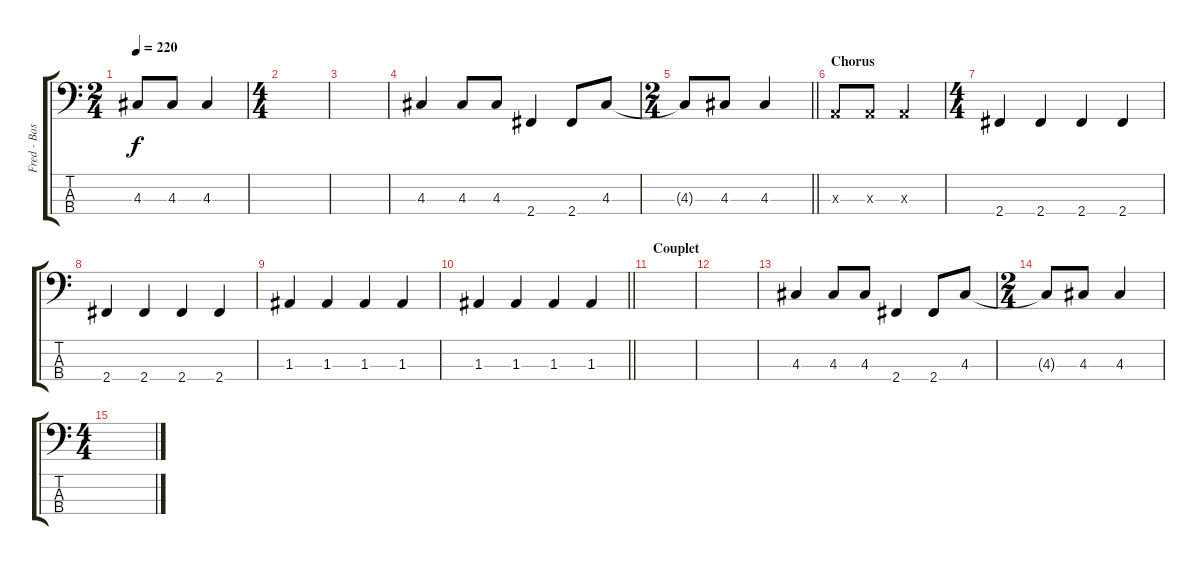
\track ("Fred - Bas" "Fred - Bas") {instrument electricbasspick}
\staff {score tabs}
\tuning (G2 D2 A1 E1) {hide}
\ts (2 4)
\tempo 220
\clef f4
\ks c
4.3{t}.8{dy f} 4.3.8 4.3.4 |
\ts (4 4)
|
|
4.3.4{volume 16} 4.3.8 4.3.8 2.4.4 2.4.8 4.3.8 |
\ts (2 4)
\barLineRight lightlight
4.3{t}.8 4.3.8 4.3.4 |
\section ("" "Chorus")
0.3{x}.8 0.3{x}.8 0.3{x}.4 |
\ts (4 4)
2.4.4 2.4.4 2.4.4 2.4.4 |
2.4.4 2.4.4 2.4.4 2.4.4 |
1.3.4 1.3.4 1.3.4 1.3.4 |
\barLineRight lightlight
1.3.4 1.3.4 1.3.4 1.3.4 |
\section ("" "Couplet")
|
|
4.3.4{volume 16} 4.3.8 4.3.8 2.4.4 2.4.8 4.3.8 |
\ts (2 4)
4.3{t}.8 4.3.8 4.3.4 |
\ts (4 4)
